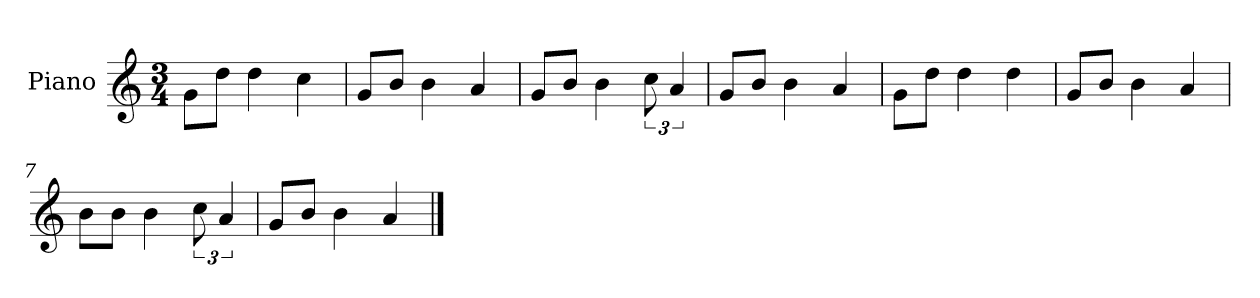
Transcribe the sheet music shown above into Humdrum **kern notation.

**kern
*part1
*staff1
*I"Piano
*I'P-no
*clefG2
*k[]
*M3/4
*MM91
=1
8g\L
8dd\J
4dd\
4cc\
=2
8g/L
8b/J
4b\
4a/
=3
8g/L
8b/J
4b\
12cc\
6a/
=4
8g/L
8b/J
4b\
4a/
=5
8g\L
8dd\J
4dd\
4dd\
=6
8g/L
8b/J
4b\
4a/
=7
8b\L
8b\J
4b\
12cc\
6a/
=8
8g/L
8b/J
4b\
4a/
==
*-
